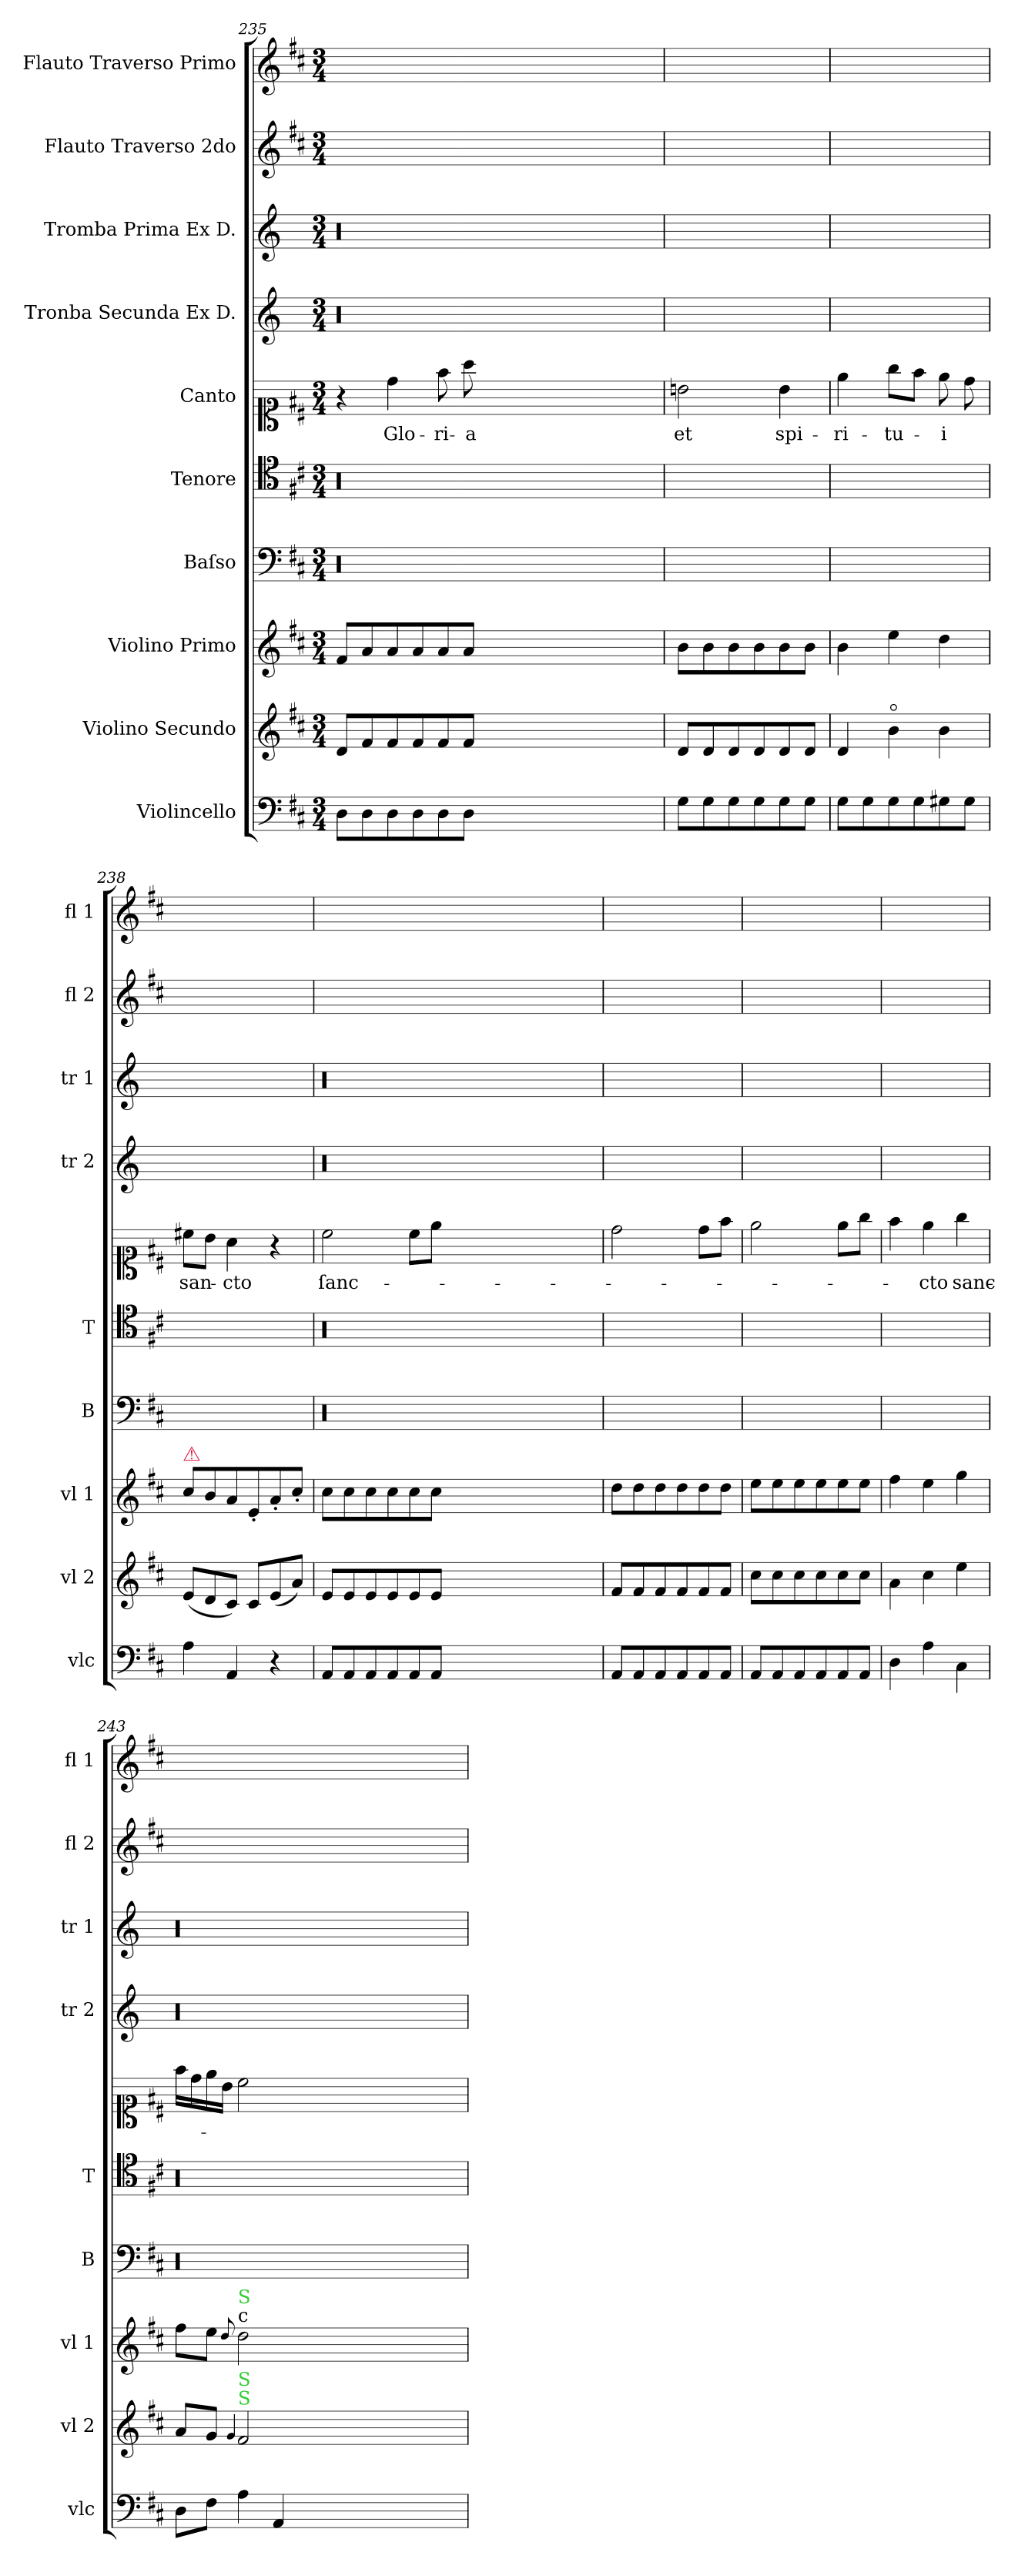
**kern	**kern	**kern	**kern	**kern	**kern	**text	**kern	**kern	**kern	**kern
*part10	*part9	*part8	*part7	*part6	*part5	*part5	*part4	*part3	*part2	*part1
*staff10	*staff9	*staff8	*staff7	*staff6	*staff5	*staff5	*staff4	*staff3	*staff2	*staff1
*I"Violincello	*I"Violino Secundo	*I"Violino Primo	*I"Baſso	*I"Tenore	*I"Canto	*	*I"Tronba Secunda Ex D.	*I"Tromba Prima Ex D.	*I"Flauto Traverso 2do	*I"Flauto Traverso Primo
*I'vlc	*I'vl 2	*I'vl 1	*I'B	*I'T	*	*	*I'tr 2	*I'tr 1	*I'fl 2	*I'fl 1
*clefF4	*clefG2	*clefG2	*clefF4	*clefC4	*clefC1	*	*clefG2	*clefG2	*clefG2	*clefG2
*	*	*	*	*	*	*	*ITrd-1c-2	*ITrd-1c-2	*	*
*k[f#c#]	*k[f#c#]	*k[f#c#]	*k[f#c#]	*k[f#c#]	*k[f#c#]	*	*k[f#c#]	*k[f#c#]	*k[f#c#]	*k[f#c#]
*D:	*D:	*D:	*D:	*D:	*D:	*	*	*	*D:	*D:
*M3/4	*M3/4	*M3/4	*M3/4	*M3/4	*M3/4	*	*M3/4	*M3/4	*M3/4	*M3/4
=235	=235	=235	=235	=235	=235	=235	=235	=235	=235	=235
!	!	!	!LO:N:vis=00	!LO:N:vis=00	!	!	!LO:N:vis=00	!LO:N:vis=00	!	!
8D\L	8d/L	8f#/L	0.r	0.r	4r	.	0.r	0.r	2.ryy	2.ryy
8D\	8f#/	8a/	.	.	.	.	.	.	.	.
8D\	8f#/	8a/	.	.	4dd\	Glo-	.	.	.	.
8D\	8f#/	8a/	.	.	.	.	.	.	.	.
8D\	8f#/	8a/	.	.	8ff#\	-ri-	.	.	.	.
8D\J	8f#/J	8a/J	.	.	8aa\	-a	.	.	.	.
0ryy	0ryy	0ryy	.	.	0ryy	.	.	.	0ryy	0ryy
4ryy	4ryy	4ryy	.	.	4ryy	.	.	.	4ryy	4ryy
=236	=236	=236	=236	=236	=236	=236	=236	=236	=236	=236
8G\L	8d/L	8b\L	2.ryy	2.ryy	2bn\	et	2.ryy	2.ryy	2.ryy	2.ryy
8G\	8d/	8b\	.	.	.	.	.	.	.	.
8G\	8d/	8b\	.	.	.	.	.	.	.	.
8G\	8d/	8b\	.	.	.	.	.	.	.	.
8G\	8d/	8b\	.	.	4b\	spi-	.	.	.	.
8G\J	8d/J	8b\J	.	.	.	.	.	.	.	.
=237	=237	=237	=237	=237	=237	=237	=237	=237	=237	=237
8G\L	4d/	4b\	2.ryy	2.ryy	4ee\	-ri-	2.ryy	2.ryy	2.ryy	2.ryy
8G\	.	.	.	.	.	.	.	.	.	.
8G\	4bo\	4ee\	.	.	8gg\L	-tu-	.	.	.	.
8G\	.	.	.	.	8ff#\J	.	.	.	.	.
8G#X\	4b\	4dd\	.	.	8ee\	-i	.	.	.	.
8G#\J	.	.	.	.	8dd\	.	.	.	.	.
=238	=238	=238	=238	=238	=238	=238	=238	=238	=238	=238
!	!	!LO:TX:a:color=crimson:t=⚠	!	!	!	!	!	!	!	!
4A\	(8e/L	8cc#\L	2.ryy	2.ryy	8cc#X\L	san-	2.ryy	2.ryy	2.ryy	2.ryy
.	8d/	8b\	.	.	8b\J	.	.	.	.	.
4AA/	8c#/J)	8a\	.	.	4a\	-cto	.	.	.	.
.	8c#/L	8e'/	.	.	.	.	.	.	.	.
4r	(8e/	8a'/	.	.	4r	.	.	.	.	.
.	8a/J)	8cc#'/J	.	.	.	.	.	.	.	.
=239	=239	=239	=239	=239	=239	=239	=239	=239	=239	=239
!	!	!	!LO:N:vis=00	!LO:N:vis=00	!	!	!LO:N:vis=00	!LO:N:vis=00	!	!
8AA/L	8e/L	8cc#\L	0.r	0.r	2cc#\	ſanc-	0.r	0.r	2.ryy	2.ryy
8AA/	8e/	8cc#\	.	.	.	.	.	.	.	.
8AA/	8e/	8cc#\	.	.	.	.	.	.	.	.
8AA/	8e/	8cc#\	.	.	.	.	.	.	.	.
8AA/	8e/	8cc#\	.	.	8cc#\L	.	.	.	.	.
8AA/J	8e/J	8cc#\J	.	.	8ee\J	.	.	.	.	.
0ryy	0ryy	0ryy	.	.	0ryy	.	.	.	0ryy	0ryy
4ryy	4ryy	4ryy	.	.	4ryy	.	.	.	4ryy	4ryy
=240	=240	=240	=240	=240	=240	=240	=240	=240	=240	=240
8AA/L	8f#/L	8dd\L	2.ryy	2.ryy	2dd\	.	2.ryy	2.ryy	2.ryy	2.ryy
8AA/	8f#/	8dd\	.	.	.	.	.	.	.	.
8AA/	8f#/	8dd\	.	.	.	.	.	.	.	.
8AA/	8f#/	8dd\	.	.	.	.	.	.	.	.
8AA/	8f#/	8dd\	.	.	8dd\L	.	.	.	.	.
8AA/J	8f#/J	8dd\J	.	.	8ff#\J	.	.	.	.	.
=241	=241	=241	=241	=241	=241	=241	=241	=241	=241	=241
8AA/L	8cc#\L	8ee\L	2.ryy	2.ryy	2ee\	.	2.ryy	2.ryy	2.ryy	2.ryy
8AA/	8cc#\	8ee\	.	.	.	.	.	.	.	.
8AA/	8cc#\	8ee\	.	.	.	.	.	.	.	.
8AA/	8cc#\	8ee\	.	.	.	.	.	.	.	.
8AA/	8cc#\	8ee\	.	.	8ee\L	.	.	.	.	.
8AA/J	8cc#\J	8ee\J	.	.	8gg\J	.	.	.	.	.
=242	=242	=242	=242	=242	=242	=242	=242	=242	=242	=242
4D\	4a\	4ff#\	2.ryy	2.ryy	4ff#\	.	2.ryy	2.ryy	2.ryy	2.ryy
4A\	4cc#\	4ee\	.	.	4ee\	-cto	.	.	.	.
4C#\	4ee\	4gg\	.	.	4gg\	sanc-	.	.	.	.
=243	=243	=243	=243	=243	=243	=243	=243	=243	=243	=243
!	!	!	!LO:N:vis=00	!LO:N:vis=00	!	!	!LO:N:vis=00	!LO:N:vis=00	!	!
8D\L	8a/L	8ff#\L	0.r	0.r	16ff#\LL	.	0.r	0.r	2.ryy	2.ryy
.	.	.	.	.	16dd\	.	.	.	.	.
8F#\J	8g/J	8ee\J	.	.	16ee\	.	.	.	.	.
.	.	.	.	.	16b\JJ	.	.	.	.	.
.	4qqg/	8qqdd/	.	.	.	.	.	.	.	.
!	!	!LO:TX:a:t=c	!	!	!	!	!	!	!	!
!	!	!LO:TX:a:color=limegreen:t=S	!	!	!	!	!	!	!	!
!	!LO:TX:a:color=limegreen:t=S	!	!	!	!	!	!	!	!	!
!	!LO:TX:a:color=limegreen:t=S	!	!	!	!	!	!	!	!	!
4A\	2f#/	2dd\	.	.	2cc#\	.	.	.	.	.
4AA/	.	.	.	.	.	.	.	.	.	.
0ryy	0ryy	0ryy	.	.	0ryy	.	.	.	0ryy	0ryy
4ryy	4ryy	4ryy	.	.	4ryy	.	.	.	4ryy	4ryy
=	=	=	=	=	=	=	=	=	=	=
*-	*-	*-	*-	*-	*-	*-	*-	*-	*-	*-
